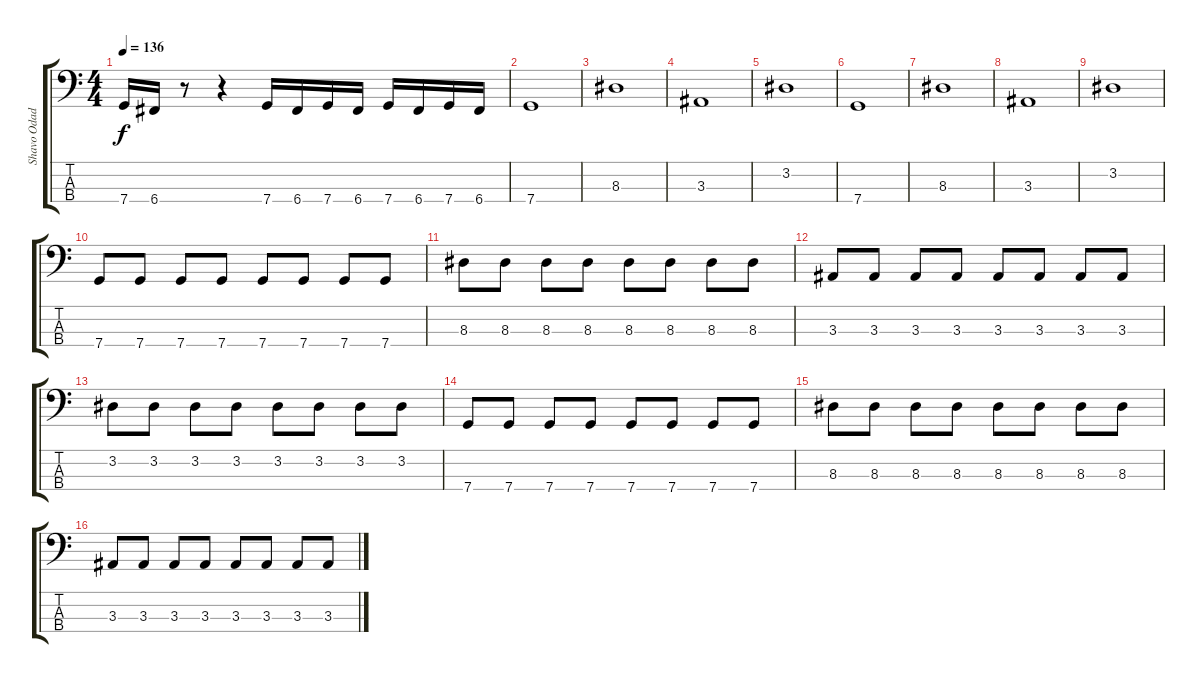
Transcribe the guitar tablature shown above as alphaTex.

\track ("Shavo Odadjian (bass)" "Shavo Odad") {instrument electricbasspick}
\staff {score tabs}
\tuning (F2 C2 G1 C1) {hide}
\ts (4 4)
\tempo 136
\clef f4
\ks c
7.4.16{dy f} 6.4.16 r.8 r.4 7.4.16 6.4.16 7.4.16 6.4.16 7.4.16 6.4.16 7.4.16 6.4.16 |
7.4.1 |
8.3.1 |
3.3.1 |
3.2.1 |
7.4.1 |
8.3.1 |
3.3.1 |
3.2.1 |
7.4.8 7.4.8 7.4.8 7.4.8 7.4.8 7.4.8 7.4.8 7.4.8 |
8.3.8 8.3.8 8.3.8 8.3.8 8.3.8 8.3.8 8.3.8 8.3.8 |
3.3.8 3.3.8 3.3.8 3.3.8 3.3.8 3.3.8 3.3.8 3.3.8 |
3.2.8 3.2.8 3.2.8 3.2.8 3.2.8 3.2.8 3.2.8 3.2.8 |
7.4.8 7.4.8 7.4.8 7.4.8 7.4.8 7.4.8 7.4.8 7.4.8 |
8.3.8 8.3.8 8.3.8 8.3.8 8.3.8 8.3.8 8.3.8 8.3.8 |
3.3.8 3.3.8 3.3.8 3.3.8 3.3.8 3.3.8 3.3.8 3.3.8
